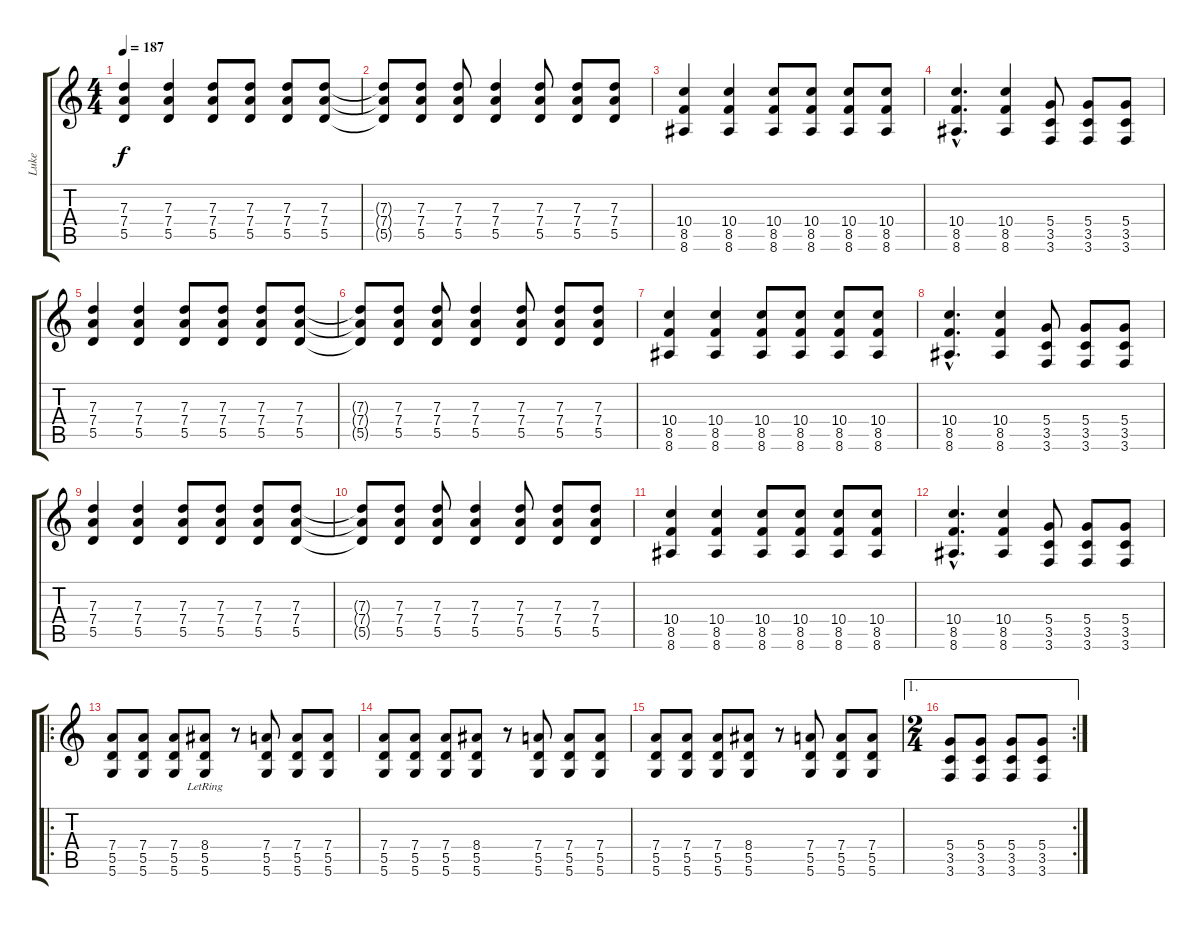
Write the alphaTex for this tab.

\track ("Luke" "Luke") {instrument distortionguitar}
\staff {score tabs}
\tuning (E4 B3 G3 D3 A2 D2) {hide}
\ts (4 4)
\tempo 187
\clef g2
\ks c
(7.3 7.4 5.5).4{dy f} (7.3 7.4 5.5).4 (7.3 7.4 5.5).8 (7.3 7.4 5.5).8 (7.3 7.4 5.5).8 (7.3 7.4 5.5).8 |
(7.3{t} 7.4{t} 5.5{t}).8 (7.3 7.4 5.5).8 (7.3 7.4 5.5).8 (7.3 7.4 5.5).4 (7.3 7.4 5.5).8 (7.3 7.4 5.5).8 (7.3 7.4 5.5).8 |
(10.4 8.5 8.6).4 (10.4 8.5 8.6).4 (10.4 8.5 8.6).8 (10.4 8.5 8.6).8 (10.4 8.5 8.6).8 (10.4 8.5 8.6).8 |
(10.4{hac} 8.5{hac} 8.6{hac}).4{d} (10.4 8.5 8.6).4 (5.4 3.5 3.6).8 (5.4 3.5 3.6).8 (5.4 3.5 3.6).8 |
(7.3 7.4 5.5).4 (7.3 7.4 5.5).4 (7.3 7.4 5.5).8 (7.3 7.4 5.5).8 (7.3 7.4 5.5).8 (7.3 7.4 5.5).8 |
(7.3{t} 7.4{t} 5.5{t}).8 (7.3 7.4 5.5).8 (7.3 7.4 5.5).8 (7.3 7.4 5.5).4 (7.3 7.4 5.5).8 (7.3 7.4 5.5).8 (7.3 7.4 5.5).8 |
(10.4 8.5 8.6).4 (10.4 8.5 8.6).4 (10.4 8.5 8.6).8 (10.4 8.5 8.6).8 (10.4 8.5 8.6).8 (10.4 8.5 8.6).8 |
(10.4{hac} 8.5{hac} 8.6{hac}).4{d} (10.4 8.5 8.6).4 (5.4 3.5 3.6).8 (5.4 3.5 3.6).8 (5.4 3.5 3.6).8 |
(7.3 7.4 5.5).4 (7.3 7.4 5.5).4 (7.3 7.4 5.5).8 (7.3 7.4 5.5).8 (7.3 7.4 5.5).8 (7.3 7.4 5.5).8 |
(7.3{t} 7.4{t} 5.5{t}).8 (7.3 7.4 5.5).8 (7.3 7.4 5.5).8 (7.3 7.4 5.5).4 (7.3 7.4 5.5).8 (7.3 7.4 5.5).8 (7.3 7.4 5.5).8 |
(10.4 8.5 8.6).4 (10.4 8.5 8.6).4 (10.4 8.5 8.6).8 (10.4 8.5 8.6).8 (10.4 8.5 8.6).8 (10.4 8.5 8.6).8 |
(10.4{hac} 8.5{hac} 8.6{hac}).4{d} (10.4 8.5 8.6).4 (5.4 3.5 3.6).8 (5.4 3.5 3.6).8 (5.4 3.5 3.6).8 |
\ro
(7.4 5.5 5.6).8 (7.4 5.5 5.6).8 (7.4 5.5 5.6).8 (8.4 5.5{lr} 5.6{lr}).8 r.8 (7.4 5.5 5.6).8 (7.4 5.5 5.6).8 (7.4 5.5 5.6).8 |
(7.4 5.5 5.6).8 (7.4 5.5 5.6).8 (7.4 5.5 5.6).8 (8.4 5.5 5.6).8 r.8 (7.4 5.5 5.6).8 (7.4 5.5 5.6).8 (7.4 5.5 5.6).8 |
(7.4 5.5 5.6).8 (7.4 5.5 5.6).8 (7.4 5.5 5.6).8 (8.4 5.5 5.6).8 r.8 (7.4 5.5 5.6).8 (7.4 5.5 5.6).8 (7.4 5.5 5.6).8 |
\ae 1
\rc 2
\ts (2 4)
(5.4 3.5 3.6).8 (5.4 3.5 3.6).8 (5.4 3.5 3.6).8 (5.4 3.5 3.6).8
